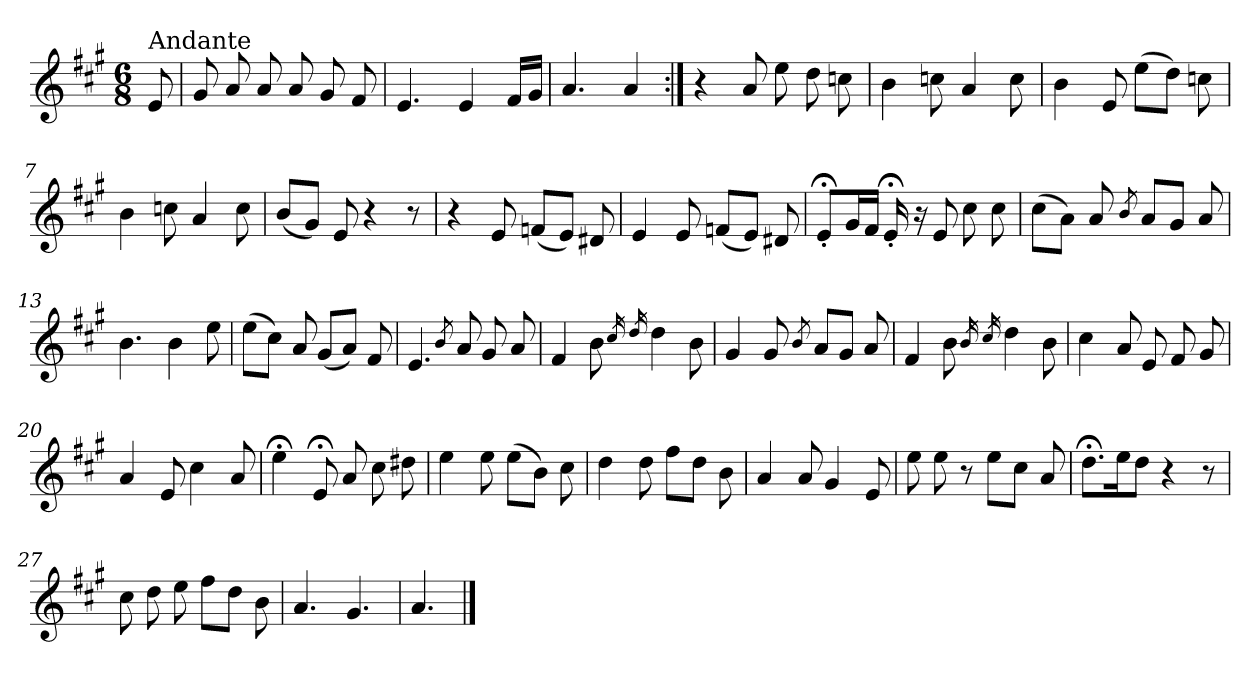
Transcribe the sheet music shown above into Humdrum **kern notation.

**kern
*part1
*staff1
*clefG2
*k[f#c#g#]
*A:
*M6/8
=
!LO:TX:a:t=Andante
8e/
=1
8g#/
8a/
8a/
8a/
8g#/
8f#/
=2
4.e/
4e/
16f#/LL
16g#/JJ
=3
4.a/
4a/
=4:|!
4r
8a/
8ee\
8dd\
8ccn\
=5
4b\
8ccn\
4a/
8cc\
!!LO:LB:g=z
=6
4b\
8e/
(>8ee\L
8dd\J)
8ccn\
=7
4b\
8ccn\
4a/
8cc\
=8
(<8b/L
8g#/J)
8e/
4r
8r
=9
4r
8e/
(<8fn/L
8e/J)
8d#X/
=10
4e/
8e/
(<8fn/L
8e/J)
8d#X/
=11
8e;<'>/L
16g#/L
16f#/JJ
16e;<'>/
16r
8e/
8cc#\
8cc#\
!!LO:LB:g=z
=12
(>8cc#\L
8a\J)
8a/
8qb/
8a/L
8g#/J
8a/
=13
4.b\
4b\
8ee\
=14
(>8ee\L
8cc#\J)
8a/
(<8g#/L
8a/J)
8f#/
=15
4.e/
8qb/
8a/
8g#/
8a/
=16
4f#/
8b\
16qcc#/
16qdd/
4dd\
8b\
=17
4g#/
8g#/
8qb/
8a/L
8g#/J
8a/
!!LO:LB:g=z
=18
4f#/
8b\
16qb/
16qcc#/
4dd\
8b\
=19
4cc#\
8a/
8e/
8f#/
8g#/
=20
4a/
8e/
4cc#\
8a/
=21
4ee;<\
8e;</
8a/
8cc#\
8dd#X\
=22
4ee\
8ee\
(>8ee\L
8b\J)
8cc#\
=23
4dd\
8dd\
8ff#\L
8dd\J
8b\
!!LO:LB:g=z
=24
4a/
8a/
4g#/
8e/
=25
8ee\
8ee\
8r
8ee\L
8cc#\J
8a/
=26
8.dd;<\L
16ee\k
8dd\J
4r
8r
=27
8cc#\
8dd\
8ee\
8ff#\L
8dd\J
8b\
=28
4.a/
4.g#/
=29
4.a/
==
*-
